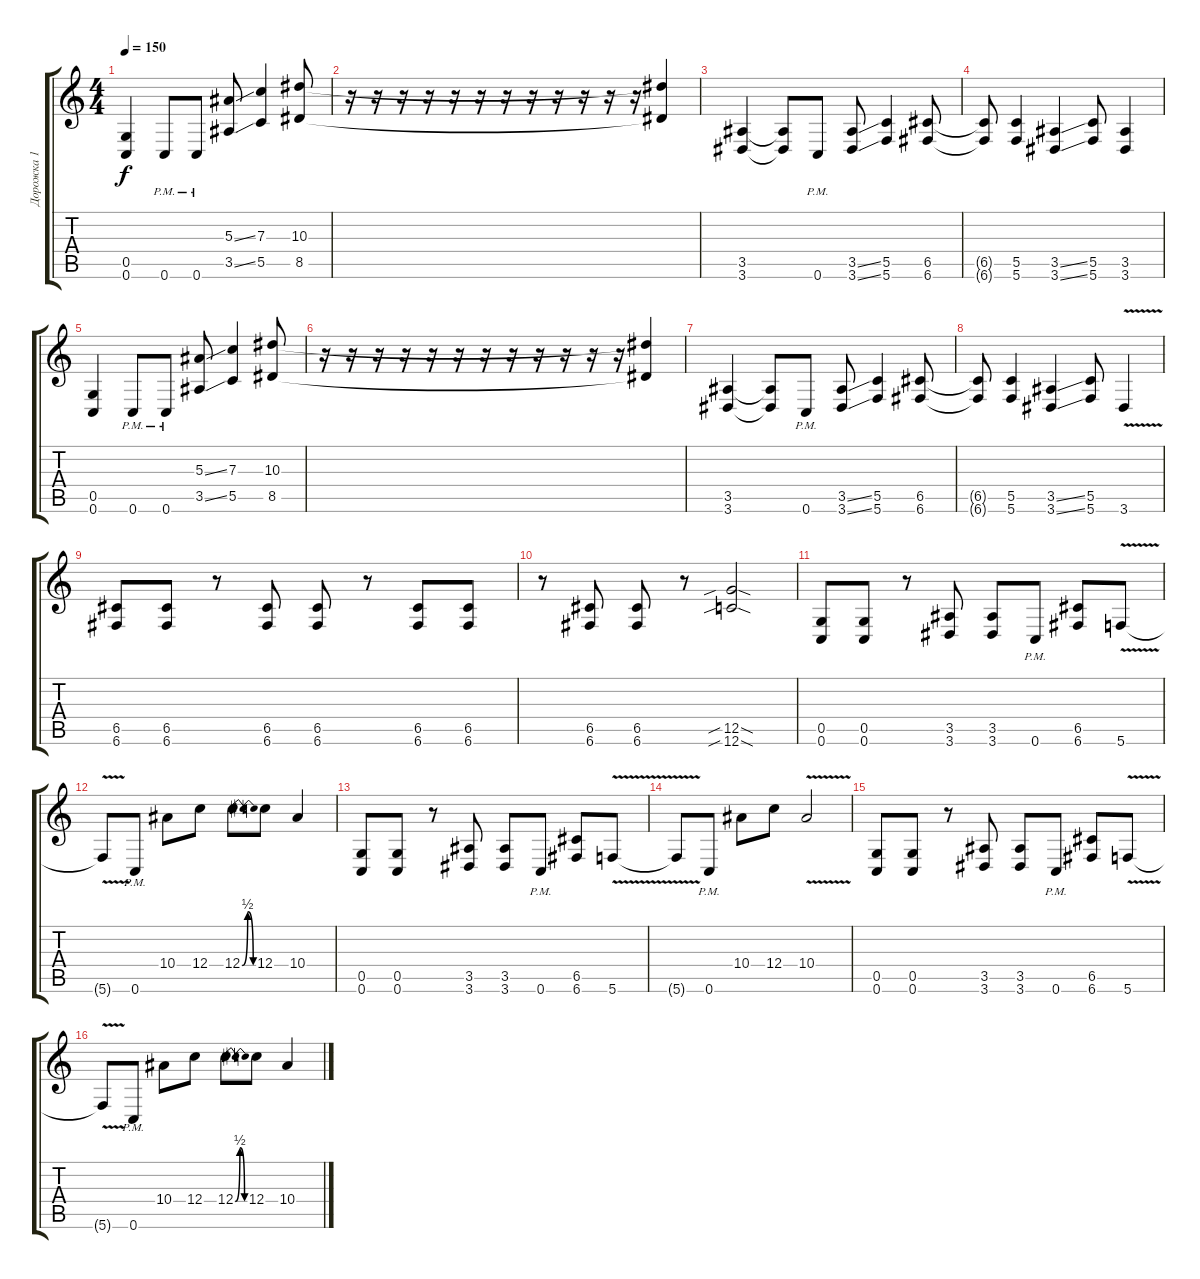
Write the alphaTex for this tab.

\track ("Дорожка 1" "Дорожка 1") {instrument distortionguitar}
\staff {score tabs}
\tuning (D4 A3 F3 C3 G2 C2) {hide}
\ts (4 4)
\tempo 150
\clef g2
\ks c
(0.5 0.6).4{dy f} 0.6{pm}.8 0.6{pm}.8 (5.3{ss} 3.5{ss}).8 (7.3 5.5).4 (10.3 8.5).8 |
r.16{balance 16} r.16{balance 0} r.16{balance 16} r.16{balance 0} r.16{balance 16} r.16{balance 0} r.16{balance 16} r.16{balance 0} r.16{balance 16} r.16{balance 0} r.16{balance 16} r.16{balance 0} (10.3{t} 8.5{t}).4 |
(3.5 3.6).4{balance 8} (3.5{t} 3.6{t}).8 0.6{pm}.8 (3.5{ss} 3.6{ss}).8 (5.5 5.6).4 (6.5 6.6).8 |
(6.5{t} 6.6{t}).8 (5.5 5.6).4 (3.5{ss} 3.6{ss}).4 (5.5 5.6).8 (3.5 3.6).4 |
(0.5 0.6).4 0.6{pm}.8 0.6{pm}.8 (5.3{ss} 3.5{ss}).8 (7.3 5.5).4 (10.3 8.5).8 |
r.16{balance 16} r.16{balance 0} r.16{balance 16} r.16{balance 0} r.16{balance 16} r.16{balance 0} r.16{balance 16} r.16{balance 0} r.16{balance 16} r.16{balance 0} r.16{balance 16} r.16{balance 0} (10.3{t} 8.5{t}).4 |
(3.5 3.6).4{balance 8} (3.5{t} 3.6{t}).8 0.6{pm}.8 (3.5{ss} 3.6{ss}).8 (5.5 5.6).4 (6.5 6.6).8 |
(6.5{t} 6.6{t}).8 (5.5 5.6).4 (3.5{ss} 3.6{ss}).4 (5.5 5.6).8 3.6{v}.4 |
(6.5 6.6).8 (6.5 6.6).8 r.8 (6.5 6.6).8 (6.5 6.6).8 r.8 (6.5 6.6).8 (6.5 6.6).8 |
r.8 (6.5 6.6).8 (6.5 6.6).8 r.8 (12.5{sib sod} 12.6{sib sod}).2 |
(0.5 0.6).8 (0.5 0.6).8 r.8 (3.5 3.6).8 (3.5 3.6).8 0.6{pm}.8 (6.5 6.6).8 5.6{v}.8 |
5.6{t}.8 0.6{pm}.8 10.4.8 12.4.8 12.4{be (bendrelease 0 0 15 2 30 2 60 0)}.8 12.4.8 10.4.4 |
(0.5 0.6).8 (0.5 0.6).8 r.8 (3.5 3.6).8 (3.5 3.6).8 0.6{pm}.8 (6.5 6.6).8 5.6{v}.8 |
5.6{t}.8 0.6{pm}.8 10.4.8 12.4.8 10.4{v}.2 |
(0.5 0.6).8 (0.5 0.6).8 r.8 (3.5 3.6).8 (3.5 3.6).8 0.6{pm}.8 (6.5 6.6).8 5.6{v}.8 |
5.6{t}.8 0.6{pm}.8 10.4.8 12.4.8 12.4{be (bendrelease 0 0 15 2 30 2 60 0)}.8 12.4.8 10.4.4
